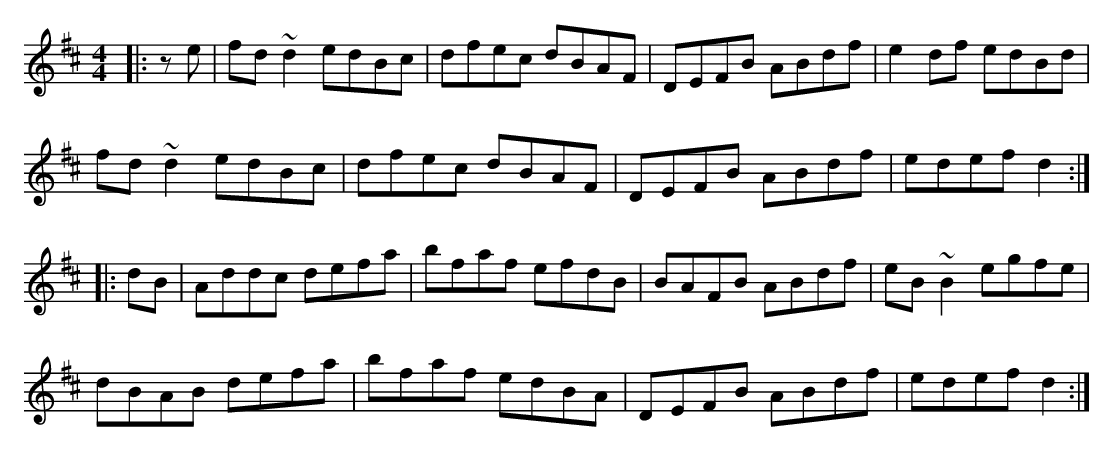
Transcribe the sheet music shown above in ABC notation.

X:1
M:4/4
K:D
|:ze|fd~d2 edBc|dfec dBAF|DEFB ABdf|e2df edBd|
fd~d2 edBc|dfec dBAF|DEFB ABdf|edef d2:|
|:dB|Addc defa|bfaf efdB|BAFB ABdf|eB~B2 egfe|
dBAB defa|bfaf edBA|DEFB ABdf|edef d2:|
